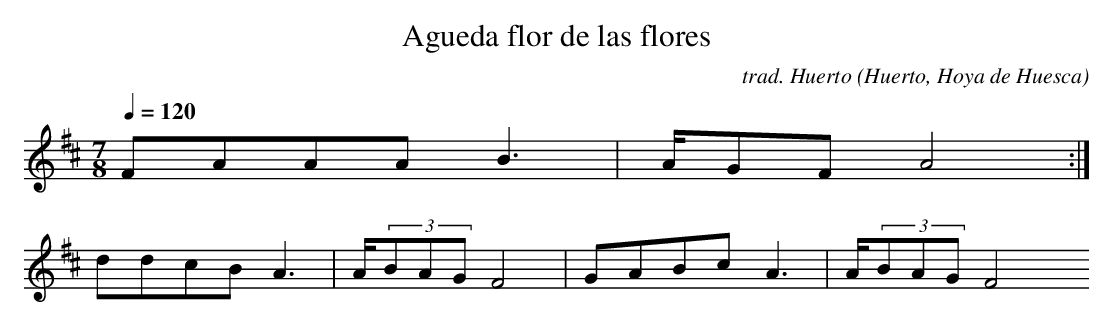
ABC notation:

X:1
T:Agueda flor de las flores
C:trad. Huerto
O:Huerto, Hoya de Huesca
M:7/8
L:1/8
Q:1/4=120
K:D
FAAAB2>|AG-FA4:|
ddcBA2>|A(3BAG F4|GABcA2>|A(3BAG F4
